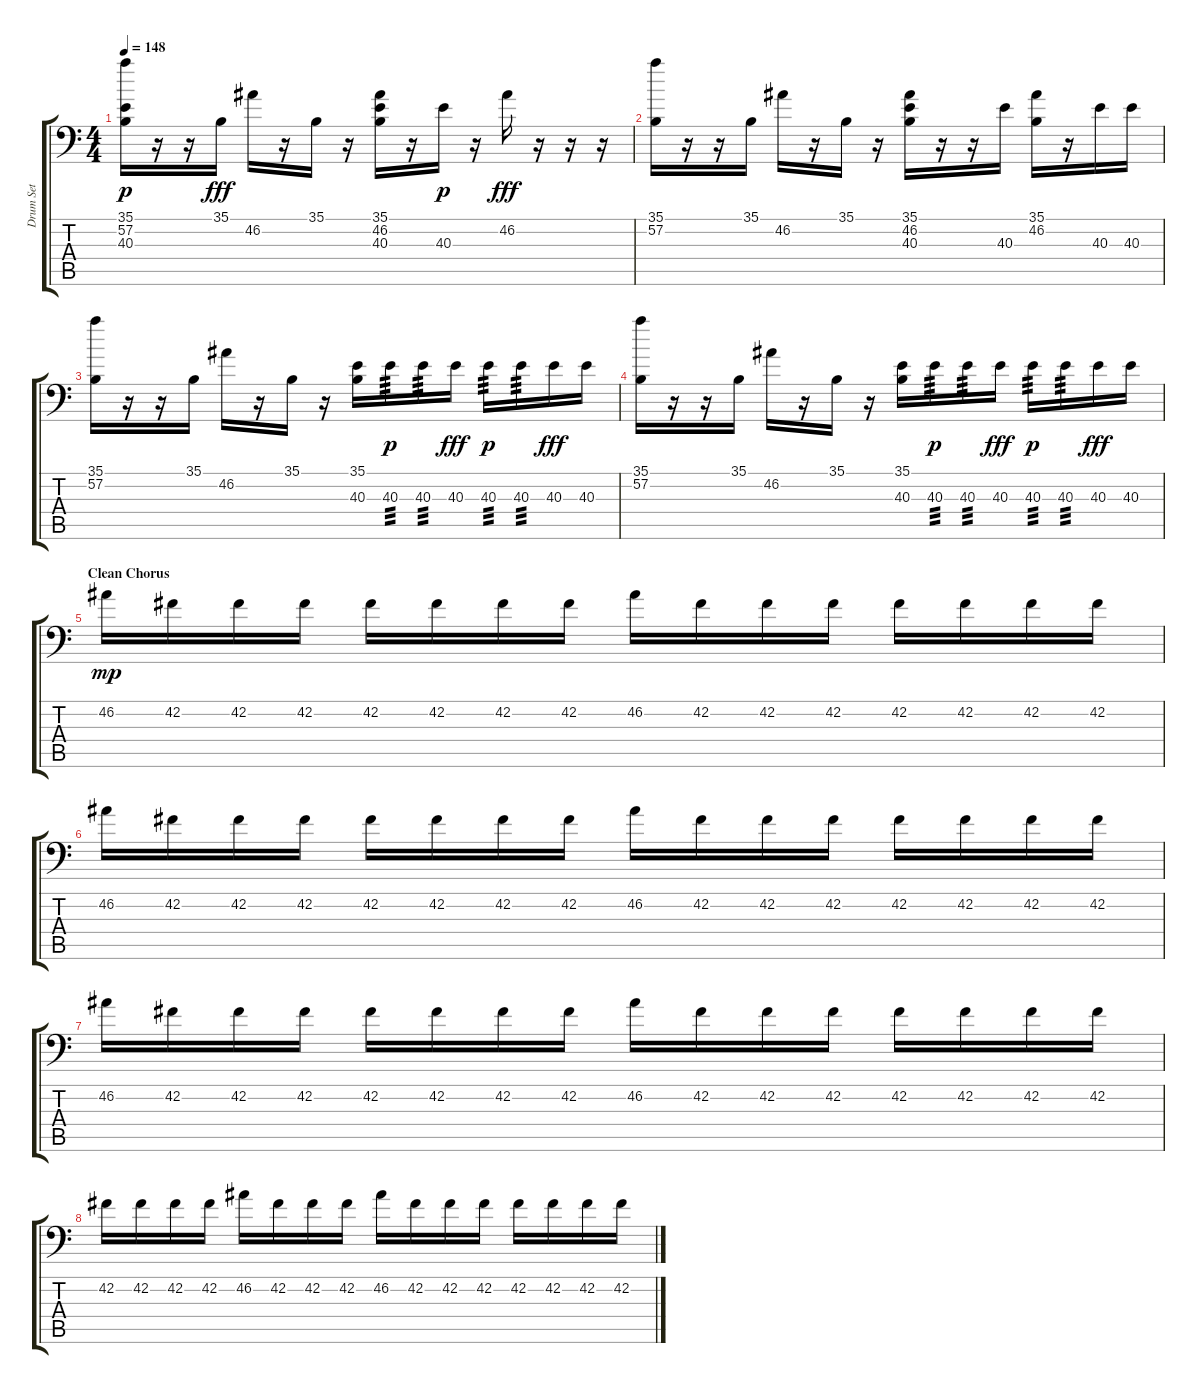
\track ("Drum Set" "Drum Set") {instrument acousticgrandpiano}
\staff {score tabs}
\tuning (C-1 C-1 C-1 C-1 C-1 C-1) {hide}
\ts (4 4)
\tempo 148
\clef f4
\ks c
(35.1 57.2 40.3).16{dy p} r.16 r.16 35.1.16{dy fff} 46.2.16 r.16 35.1.16 r.16 (35.1 46.2 40.3).16 r.16 40.3.16{dy p} r.16 46.2.16{dy fff} r.16 r.16 r.16 |
(35.1 57.2).16 r.16 r.16 35.1.16 46.2.16 r.16 35.1.16 r.16 (35.1 46.2 40.3).16 r.16 r.16 40.3.16 (35.1 46.2).16 r.16 40.3.16 40.3.16 |
(35.1 57.2).16 r.16 r.16 35.1.16 46.2.16 r.16 35.1.16 r.16 (35.1 40.3).16 40.3.16{tp 3 dy p} 40.3.16{tp 3} 40.3.16{dy fff} 40.3.16{tp 3 dy p} 40.3.16{tp 3} 40.3.16{dy fff} 40.3.16 |
(35.1 57.2).16 r.16 r.16 35.1.16 46.2.16 r.16 35.1.16 r.16 (35.1 40.3).16 40.3.16{tp 3 dy p} 40.3.16{tp 3} 40.3.16{dy fff} 40.3.16{tp 3 dy p} 40.3.16{tp 3} 40.3.16{dy fff} 40.3.16 |
\section ("" "Clean Chorus")
46.2.16{dy mp} 42.2.16 42.2.16 42.2.16 42.2.16 42.2.16 42.2.16 42.2.16 46.2.16 42.2.16 42.2.16 42.2.16 42.2.16 42.2.16 42.2.16 42.2.16 |
46.2.16 42.2.16 42.2.16 42.2.16 42.2.16 42.2.16 42.2.16 42.2.16 46.2.16 42.2.16 42.2.16 42.2.16 42.2.16 42.2.16 42.2.16 42.2.16 |
46.2.16 42.2.16 42.2.16 42.2.16 42.2.16 42.2.16 42.2.16 42.2.16 46.2.16 42.2.16 42.2.16 42.2.16 42.2.16 42.2.16 42.2.16 42.2.16 |
42.2.16 42.2.16 42.2.16 42.2.16 46.2.16 42.2.16 42.2.16 42.2.16 46.2.16 42.2.16 42.2.16 42.2.16 42.2.16 42.2.16 42.2.16 42.2.16
